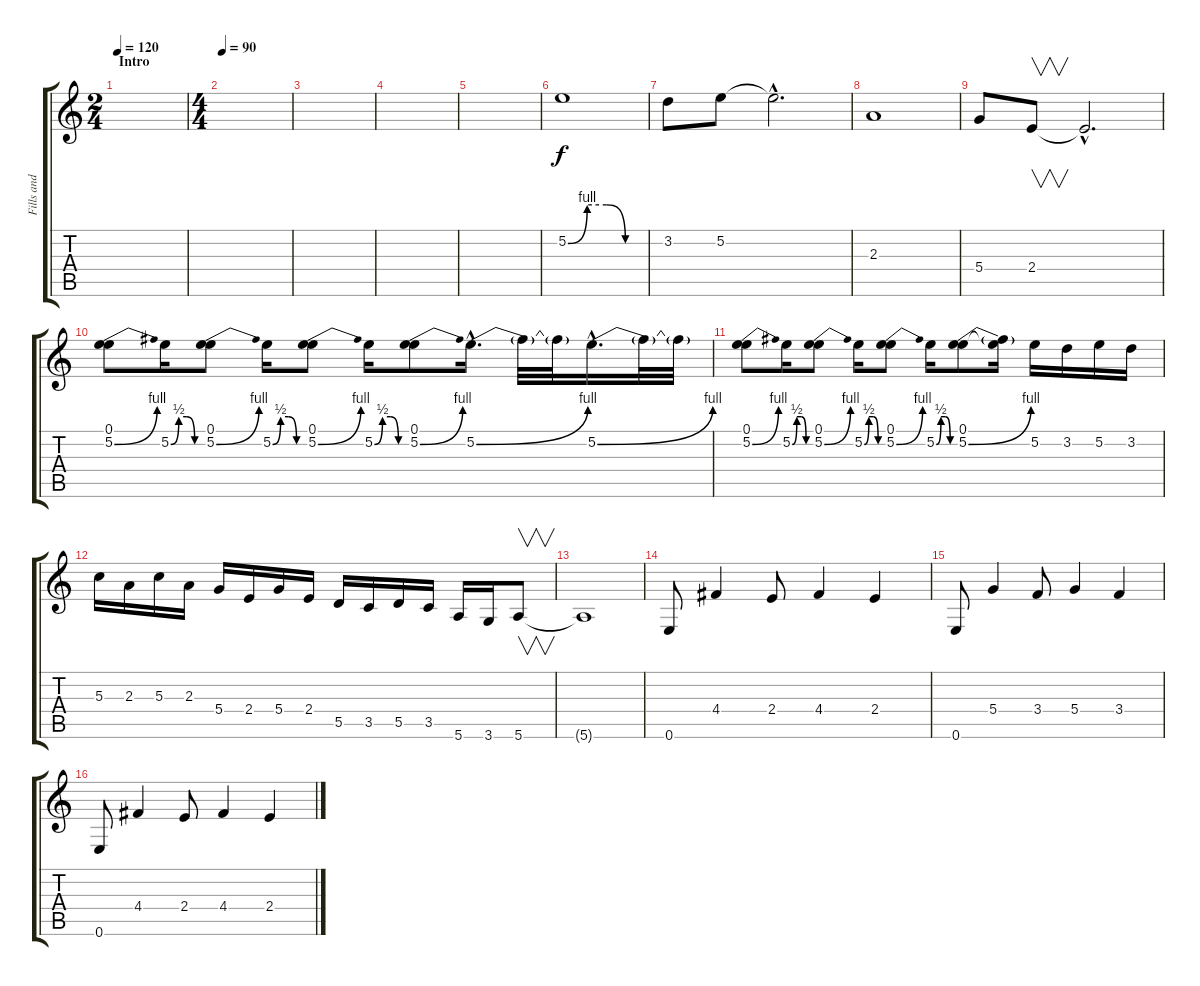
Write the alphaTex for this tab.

\track ("Fills and solos" "Fills and ") {instrument overdrivenguitar}
\staff {score tabs}
\tuning (E4 B3 G3 D3 A2 E2) {hide}
\ts (2 4)
\section ("" "Intro")
\tempo 120
\tempo 90
\tempo 120
\clef g2
\ks c
|
\ts (4 4)
\tempo 90
|
|
|
|
5.2{be (custom 0 0 15 4 30 4 45 0 60 0)}.1 |
3.2.8 5.2.8 5.2{hac t}.2{d} |
2.3.1 |
5.4.8 2.4.8{v} 2.4{hac t}.2{d} |
(0.1 5.2{be (bend 0 0 60 4)}).8 5.2{be (custom 0 0 15 2 30 2 45 0 60 0)}.16 (0.1 5.2{be (bend 0 0 60 4)}).8 5.2{be (custom 0 0 15 2 30 2 45 0 60 0)}.16 (0.1 5.2{be (bend 0 0 60 4)}).8 5.2{be (custom 0 0 15 2 30 2 45 0 60 0)}.16 (0.1 5.2{be (bend 0 0 60 4)}).8 5.2{be (bend 0 0 60 4) hac}.16{d} 5.2{t}.32 5.2{t}.32 5.2{be (bend 0 0 60 4) hac}.16{d} 5.2{t}.32 5.2{t}.32 |
(0.1 5.2{be (bend 0 0 60 4)}).8 5.2{be (custom 0 0 15 2 30 2 45 0 60 0)}.16 (0.1 5.2{be (bend 0 0 60 4)}).8 5.2{be (custom 0 0 15 2 30 2 45 0 60 0)}.16 (0.1 5.2{be (bend 0 0 60 4)}).8 5.2{be (custom 0 0 15 2 30 2 45 0 60 0)}.16 (0.1 5.2{be (bend 0 0 60 4)}).8 (0.1{t} 5.2{t}).16 5.2.16 3.2.16 5.2.16 3.2.16 |
5.3.16 2.3.16 5.3.16 2.3.16 5.4.16 2.4.16 5.4.16 2.4.16 5.5.16 3.5.16 5.5.16 3.5.16 5.6.16 3.6.16 5.6.8{v} |
5.6{t}.1 |
0.6.8 4.4.4 2.4.8 4.4.4 2.4.4 |
0.6.8 5.4.4 3.4.8 5.4.4 3.4.4 |
0.6.8 4.4.4 2.4.8 4.4.4 2.4.4
